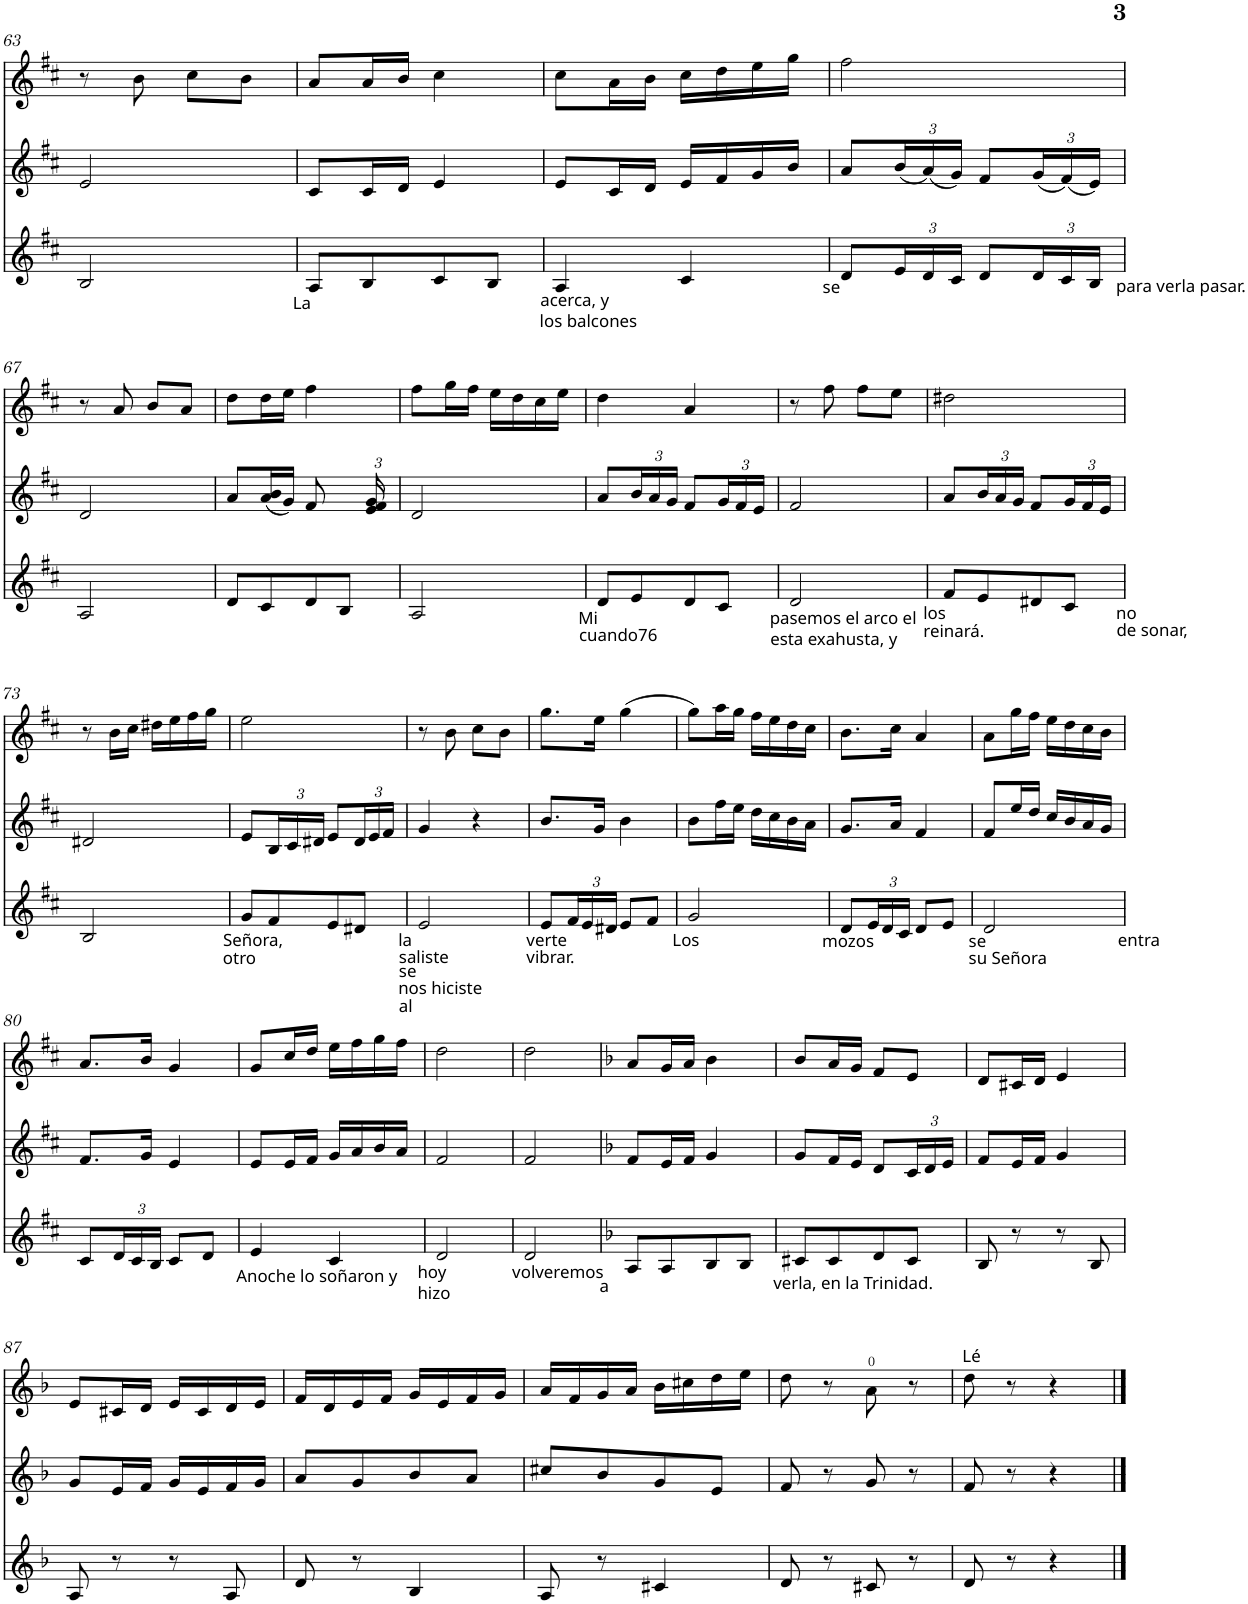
**kern	**kern	**kern
*part3	*part2	*part1
*staff3	*staff2	*staff1
*I"Dul 3	*I"Dul 2	*I"Dul 1
!!LO:PB:g=z
*clefG2	*clefG2	*clefG2
*k[f#c#]	*k[f#c#]	*k[f#c#]
*D:	*D:	*D:
*M2/4	*M2/4	*M2/4
=63	=63	=63
2B/	2e/	8r
.	.	8b\
.	.	8cc#\L
.	.	8b\J
!LO:TX:b:t=La	!	!
=64	=64	=64
8A/L	8c#/L	8a/L
8B/	16c#/L	16a/L
.	16d/JJ	16b/JJ
8c#/	4e/	4cc#\
8B/J	.	.
!LO:TX:b:t=acerca, y	!	!
!LO:TX:b:t=los balcones	!	!
=65	=65	=65
4A/	8e/L	8cc#\L
.	16c#/L	16a\L
.	16d/JJ	16b\JJ
4c#/	16e/LL	16cc#\LL
.	16f#/	16dd\
.	16g/	16ee\
.	16b/JJ	16gg\JJ
!LO:TX:b:t=se	!	!
=66	=66	=66
8d/L	8a/L	2ff#\
*Xbrackettup	*Xbrackettup	*
24e/L	(<24b/L	.
24d/	(<24a/)	.
24c#/JJ	24g/JJ)	.
8d/L	8f#/L	.
24d/L	(<24g/L	.
24c#/	(<24f#/)	.
24B/JJ	24e/JJ)	.
!LO:TX:b:t=para verla pasar.	!	!
!!LO:LB:g=z
=67	=67	=67
2A/	2d/	8r
.	.	8a/
.	.	8b/L
.	.	8a/J
=68	=68	=68
8d/L	8a/L	8dd\L
8c#/	(<16a/ 16b/L	16dd\L
.	16g/JJ)	16ee\JJ
8d/	8f#/	4ff#\
!	!LO:N:vis=16..	!
8B/J	12ryy	.
.	24e/ 24f#/ 24g/	.
=69	=69	=69
2A/	2d/	8ff#\L
.	.	16gg\L
.	.	16ff#\JJ
.	.	16ee\LL
.	.	16dd\
.	.	16cc#\
.	.	16ee\JJ
!LO:TX:b:t=Mi	!	!
!LO:TX:b:t=cuando76	!	!
=70	=70	=70
8d/L	8a/L	4dd\
8e/	24b/L	.
.	24a/	.
.	24g/JJ	.
8d/	8f#/L	4a/
8c#/J	24g/L	.
.	24f#/	.
.	24e/JJ	.
!LO:TX:b:t=pasemos el arco el	!	!
!LO:TX:b:t=esta exahusta, y	!	!
=71	=71	=71
2d/	2f#/	8r
.	.	8ff#\
.	.	8ff#\L
.	.	8ee\J
!LO:TX:b:t=los	!	!
!LO:TX:b:t=reinará.	!	!
=72	=72	=72
8f#/L	8a/L	2dd#X\
8e/	24b/L	.
.	24a/	.
.	24g/JJ	.
8d#X/	8f#/L	.
8c#/J	24g/L	.
.	24f#/	.
.	24e/JJ	.
!LO:TX:b:t=no	!	!
!LO:TX:b:t=de sonar,	!	!
!!LO:LB:g=z
=73	=73	=73
2B/	2d#X/	8r
.	.	16b\LL
.	.	16cc#\JJ
.	.	16dd#X\LL
.	.	16ee\
.	.	16ff#\
.	.	16gg\JJ
!LO:TX:b:t=Señora,	!	!
!LO:TX:b:t=otro	!	!
=74	=74	=74
8g/L	8e/L	2ee\
8f#/	24B/L	.
.	24c#/	.
.	24d#X/JJ	.
8e/	8e/L	.
8d#X/J	24d#/L	.
.	24e/	.
.	24f#/JJ	.
!LO:TX:b:t=la	!	!
!LO:TX:b:t=saliste	!	!
!LO:TX:b:t=se	!	!
!LO:TX:b:t=nos hiciste	!	!
!LO:TX:b:t=al	!	!
=75	=75	=75
2e/	4g/	8r
.	.	8b\
.	4r	8cc#\L
.	.	8b\J
!LO:TX:b:t=verte	!	!
!LO:TX:b:t=vibrar.	!	!
=76	=76	=76
8e/L	8.b/L	8.gg\L
24f#/L	.	.
24e/	.	.
.	16g/Jk	16ee\Jk
24d#X/JJ	.	.
8e/L	4b\	(>4gg\
8f#/J	.	.
!LO:TX:b:t=Los	!	!
=77	=77	=77
2g/	8b\L	8gg\L)
.	16ff#\L	16aa\L
.	16ee\JJ	16gg\JJ
.	16dd\LL	16ff#\LL
.	16cc#\	16ee\
.	16b\	16dd\
.	16a\JJ	16cc#\JJ
!LO:TX:b:t=mozos	!	!
=78	=78	=78
8d/L	8.g/L	8.b\L
24e/L	.	.
24d/	.	.
.	16a/Jk	16cc#\Jk
24c#/JJ	.	.
8d/L	4f#/	4a/
8e/J	.	.
!LO:TX:b:t=se	!	!
!LO:TX:b:t=su Señora	!	!
=79	=79	=79
2d/	8f#/L	8a\L
.	16ee/L	16gg\L
.	16dd/JJ	16ff#\JJ
.	16cc#/LL	16ee\LL
.	16b/	16dd\
.	16a/	16cc#\
.	16g/JJ	16b\JJ
!LO:TX:b:t=entra	!	!
!!LO:LB:g=z
=80	=80	=80
8c#/L	8.f#/L	8.a/L
24d/L	.	.
24c#/	.	.
.	16g/Jk	16b/Jk
24B/JJ	.	.
8c#/L	4e/	4g/
8d/J	.	.
!LO:TX:b:t=Anoche lo soñaron y	!	!
=81	=81	=81
4e/	8e/L	8g/L
.	16e/L	16cc#/L
.	16f#/JJ	16dd/JJ
4c#/	16g/LL	16ee\LL
.	16a/	16ff#\
.	16b/	16gg\
.	16a/JJ	16ff#\JJ
!LO:TX:b:t=hoy	!	!
!LO:TX:b:t=hizo	!	!
=82	=82	=82
2d/	2f#/	2dd\
!LO:TX:b:t=volveremos	!	!
=83	=83	=83
2d/	2f#/	2dd\
!LO:TX:b:t=a	!	!
=84	=84	=84
*k[b-]	*k[b-]	*k[b-]
*F:	*F:	*F:
8A/L	8f/L	8a/L
8A/	16e/L	16g/L
.	16f/JJ	16a/JJ
8B-/	4g/	4b-\
8B-/J	.	.
!LO:TX:b:t=verla, en la Trinidad.	!	!
=85	=85	=85
8c#X/L	8g/L	8b-/L
8c#/	16f/L	16a/L
.	16e/JJ	16g/JJ
8d/	8d/L	8f/L
8c#/J	24c/L	8e/J
.	24d/	.
.	24e/JJ	.
=86	=86	=86
8B-/	8f/L	8d/L
8r	16e/L	16c#X/L
.	16f/JJ	16d/JJ
8r	4g/	4e/
8B-/	.	.
!!LO:LB:g=z
=87	=87	=87
8A/	8g/L	8e/L
8r	16e/L	16c#X/L
.	16f/JJ	16d/JJ
8r	16g/LL	16e/LL
.	16e/	16c#/
8A/	16f/	16d/
.	16g/JJ	16e/JJ
=88	=88	=88
8d/	8a/L	16f/LL
.	.	16d/
8r	8g/	16e/
.	.	16f/JJ
4B-/	8b-/	16g/LL
.	.	16e/
.	8a/J	16f/
.	.	16g/JJ
=89	=89	=89
8A/	8cc#X/L	16a/LL
.	.	16f/
8r	8b-/	16g/
.	.	16a/JJ
4c#X/	8g/	16b-\LL
.	.	16cc#X\
.	8e/J	16dd\
.	.	16ee\JJ
=90	=90	=90
8d/	8f/	8dd\
8r	8r	8r
8c#X/	8g/	8a\
8r	8r	8r
=91	=91	=91
!	!	!LO:TX:a:t=Lé
8d/	8f/	8dd\
8r	8r	8r
4r	4r	4r
==	==	==
*-	*-	*-
